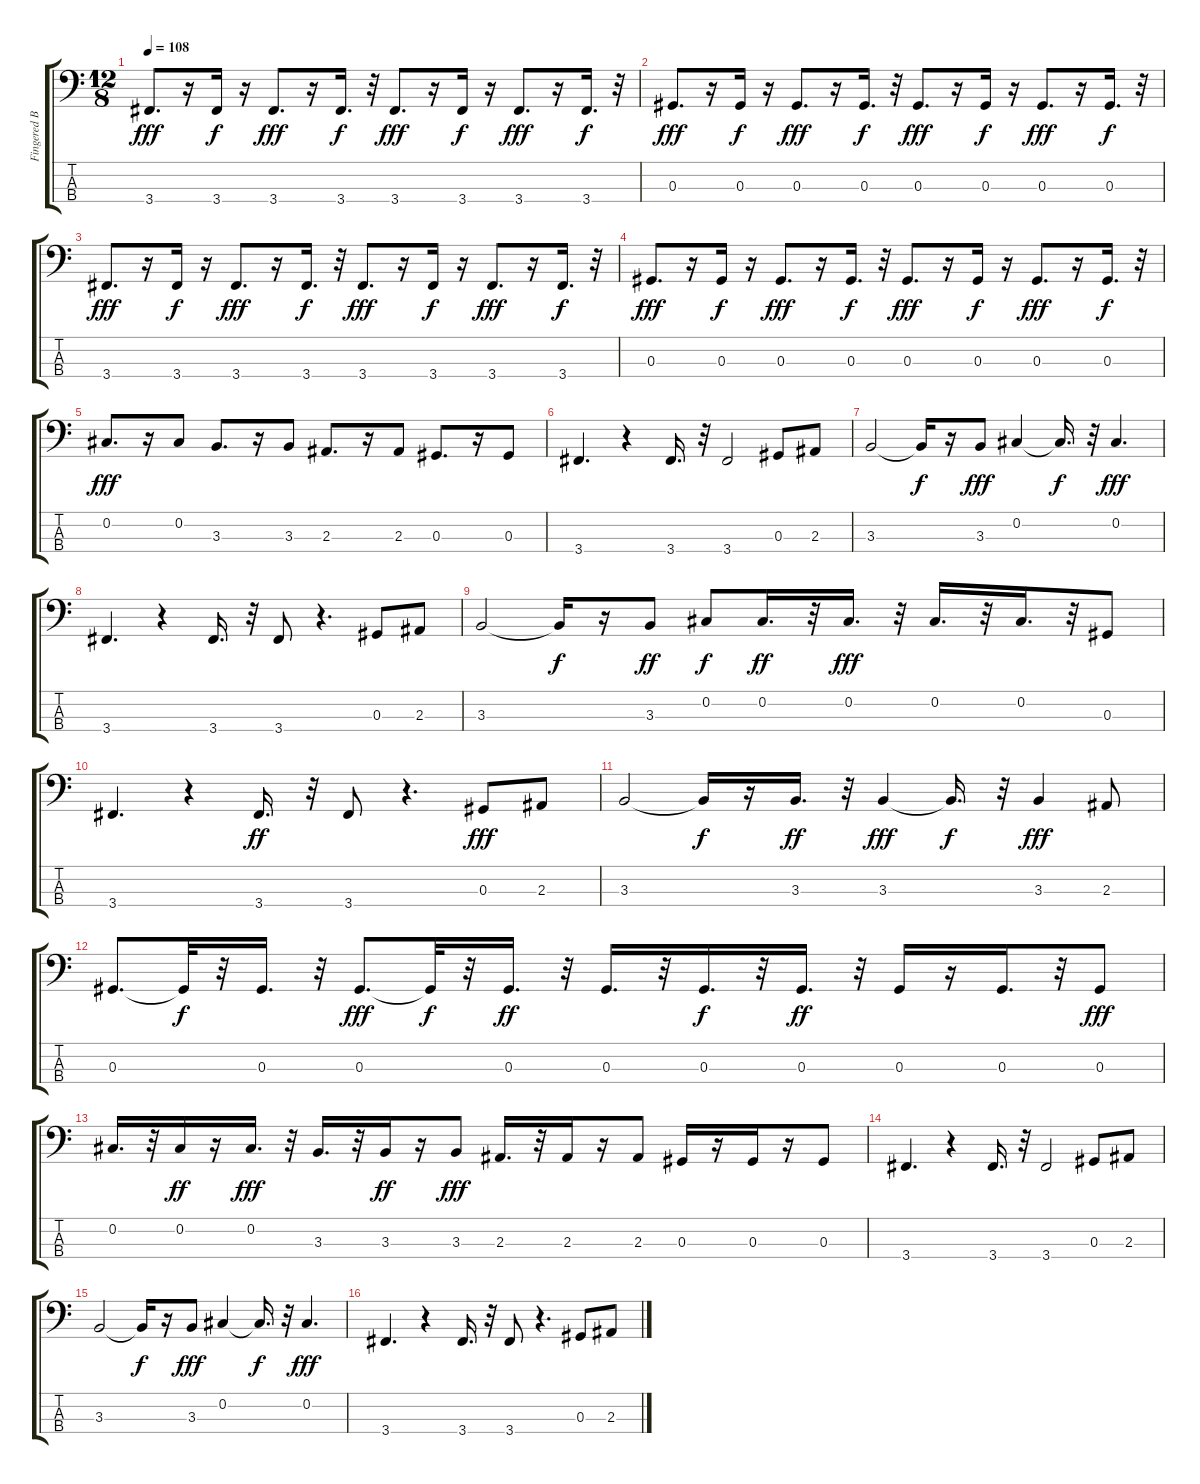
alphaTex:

\track ("Fingered Bass       " "Fingered B") {instrument electricbassfinger}
\staff {score tabs}
\tuning (Gb2 Db2 Ab1 Eb1) {hide}
\ts (12 8)
\tempo 108
\clef f4
\ks c
3.4.8{d dy fff} r.16 3.4.16{dy f} r.16 3.4.8{d dy fff} r.16 3.4.16{d dy f} r.32 3.4.8{d dy fff} r.16 3.4.16{dy f} r.16 3.4.8{d dy fff} r.16 3.4.16{d dy f} r.32 |
0.3.8{d dy fff} r.16 0.3.16{dy f} r.16 0.3.8{d dy fff} r.16 0.3.16{d dy f} r.32 0.3.8{d dy fff} r.16 0.3.16{dy f} r.16 0.3.8{d dy fff} r.16 0.3.16{d dy f} r.32 |
3.4.8{d dy fff} r.16 3.4.16{dy f} r.16 3.4.8{d dy fff} r.16 3.4.16{d dy f} r.32 3.4.8{d dy fff} r.16 3.4.16{dy f} r.16 3.4.8{d dy fff} r.16 3.4.16{d dy f} r.32 |
0.3.8{d dy fff} r.16 0.3.16{dy f} r.16 0.3.8{d dy fff} r.16 0.3.16{d dy f} r.32 0.3.8{d dy fff} r.16 0.3.16{dy f} r.16 0.3.8{d dy fff} r.16 0.3.16{d dy f} r.32 |
0.2.8{d dy fff} r.16 0.2.8 3.3.8{d} r.16 3.3.8 2.3.8{d} r.16 2.3.8 0.3.8{d} r.16 0.3.8 |
3.4.4{d} r.4 3.4.16{d} r.32 3.4.2 0.3.8 2.3.8 |
3.3.2 3.3{t}.16{dy f} r.16 3.3.8{dy fff} 0.2.4 0.2{t}.16{d dy f} r.32 0.2.4{d dy fff} |
3.4.4{d} r.4 3.4.16{d} r.32 3.4.8 r.4{d} 0.3.8 2.3.8 |
3.3.2 3.3{t}.16{dy f} r.16 3.3.8{dy ff} 0.2.8{dy f} 0.2.16{d dy ff} r.32 0.2.16{d dy fff} r.32 0.2.16{d} r.32 0.2.16{d} r.32 0.3.8 |
3.4.4{d} r.4 3.4.16{d dy ff} r.32 3.4.8 r.4{d} 0.3.8{dy fff} 2.3.8 |
3.3.2 3.3{t}.16{dy f} r.16 3.3.16{d dy ff} r.32 3.3.4{dy fff} 3.3{t}.16{d dy f} r.32 3.3.4{dy fff} 2.3.8 |
0.3.8{d} 0.3{t}.32{dy f} r.32 0.3.16{d} r.32 0.3.8{d dy fff} 0.3{t}.32{dy f} r.32 0.3.16{d dy ff} r.32 0.3.16{d} r.32 0.3.16{d dy f} r.32 0.3.16{d dy ff} r.32 0.3.16 r.16 0.3.16{d} r.32 0.3.8{dy fff} |
0.2.16{d} r.32 0.2.16{dy ff} r.16 0.2.16{d dy fff} r.32 3.3.16{d} r.32 3.3.16{dy ff} r.16 3.3.8{dy fff} 2.3.16{d} r.32 2.3.16 r.16 2.3.8 0.3.16 r.16 0.3.16 r.16 0.3.8 |
3.4.4{d} r.4 3.4.16{d} r.32 3.4.2 0.3.8 2.3.8 |
3.3.2 3.3{t}.16{dy f} r.16 3.3.8{dy fff} 0.2.4 0.2{t}.16{d dy f} r.32 0.2.4{d dy fff} |
3.4.4{d} r.4 3.4.16{d} r.32 3.4.8 r.4{d} 0.3.8 2.3.8
